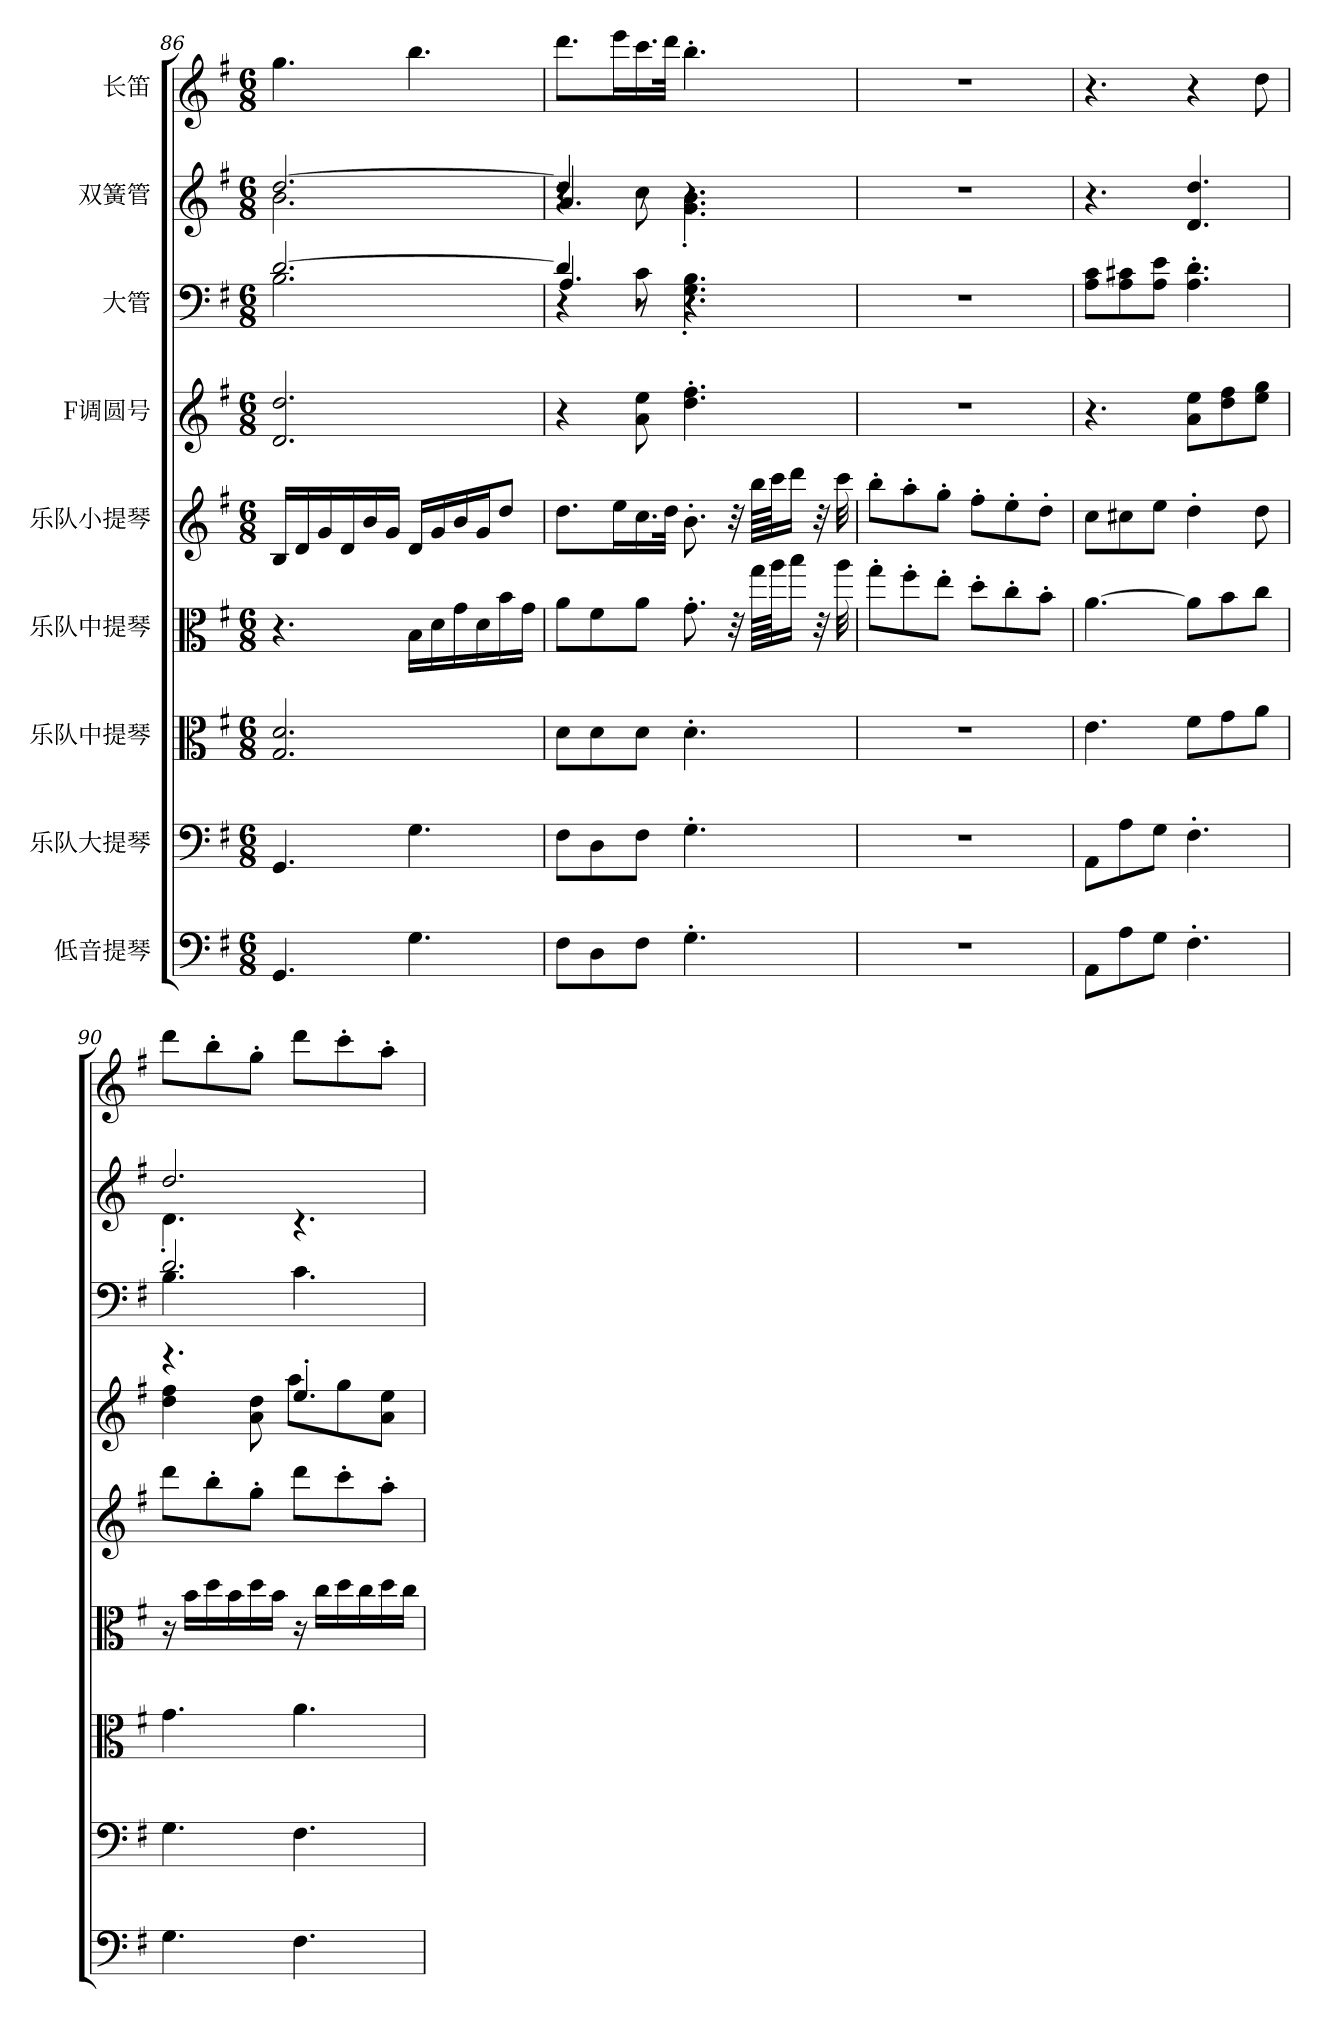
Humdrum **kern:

**kern	**kern	**kern	**kern	**kern	**kern	**kern	**kern	**kern
*part9	*part8	*part7	*part6	*part5	*part4	*part3	*part2	*part1
*staff9	*staff8	*staff7	*staff6	*staff5	*staff4	*staff3	*staff2	*staff1
*I"低音提琴	*I"乐队大提琴	*I"乐队中提琴	*I"乐队中提琴	*I"乐队小提琴	*I"F调圆号	*I"大管	*I"双簧管	*I"长笛
!!LO:PB:g=z
*clefF4	*clefF4	*clefC3	*clefC3	*clefG2	*clefG2	*clefF4	*clefG2	*clefG2
*ITrd7c12	*	*	*	*	*ITrd4c7	*	*	*
*k[f#]	*k[f#]	*k[f#]	*k[f#]	*k[f#]	*k[]	*k[f#]	*k[f#]	*k[f#]
*M6/8	*M6/8	*M6/8	*M6/8	*M6/8	*M6/8	*M6/8	*M6/8	*M6/8
=86	=86	=86	=86	=86	=86	=86	=86	=86
*	*	*	*	*	*	*^	*^	*
4.GGG/	4.GG/	2.G/ 2.d/	4.r	16B/LL	2.G/ 2.g/	[2.d/	2.B\	[2.dd/	2.b\	4.gg\
.	.	.	.	16d/	.	.	.	.	.	.
.	.	.	.	16g/	.	.	.	.	.	.
.	.	.	.	16d/	.	.	.	.	.	.
.	.	.	.	16b/	.	.	.	.	.	.
.	.	.	.	16g/JJ	.	.	.	.	.	.
4.GG\	4.G\	.	16B\LL	16d/LL	.	.	.	.	.	4.bb\
.	.	.	16d\	16g/	.	.	.	.	.	.
.	.	.	16g\	16b/	.	.	.	.	.	.
.	.	.	16d\	16g/J	.	.	.	.	.	.
.	.	.	16b\	8dd/J	.	.	.	.	.	.
.	.	.	16g\JJ	.	.	.	.	.	.	.
=87	=87	=87	=87	=87	=87	=87	=87	=87	=87	=87
*	*	*	*	*	*	*	*^	*	*^	*
8FF#\L	8F#\L	8d\L	8a\L	8.dd\L	4r	4d/]	4r	4.A/	4dd/]	4r	4.a/	8.ddd\L
8DD\	8D\	8d\	8f#\	.	.	.	.	.	.	.	.	.
.	.	.	.	16ee\L	.	.	.	.	.	.	.	16eee\L
8FF#\J	8F#\J	8d\J	8a\J	16.cc\	8d\ 8a\	8r	8c\	.	8r	8cc\	.	16.ccc\
.	.	.	.	32dd\JJk	.	.	.	.	.	.	.	32ddd\JJk
4.GG'\	4.G'\	4.d'\	8.g'\	8.b'\	4.g\' 4.b\'	4.r	4.G\' 4.B\'	4.r	4.r	4.g\' 4.b\'	4.r	4.bb'\
.	.	.	32r	32r	.	.	.	.	.	.	.	.
.	.	.	64gg\LLLL	64bb\LLLL	.	.	.	.	.	.	.	.
.	.	.	64aa\JJ	64ccc\JJ	.	.	.	.	.	.	.	.
.	.	.	16bb\JJ	16ddd\JJ	.	.	.	.	.	.	.	.
.	.	.	32r	32r	.	.	.	.	.	.	.	.
.	.	.	32aa\	32ccc\	.	.	.	.	.	.	.	.
*	*	*	*	*	*	*v	*v	*v	*	*	*	*
*	*	*	*	*	*	*	*v	*v	*v	*
=88	=88	=88	=88	=88	=88	=88	=88	=88
2.r	2.r	2.r	8gg'\L	8bb'\L	2.r	2.r	2.r	2.r
.	.	.	8ff#'\	8aa'\	.	.	.	.
.	.	.	8ee'\J	8gg'\J	.	.	.	.
.	.	.	8dd'\L	8ff#'\L	.	.	.	.
.	.	.	8cc'\	8ee'\	.	.	.	.
.	.	.	8b'\J	8dd'\J	.	.	.	.
!!LO:PB:g=z
=89	=89	=89	=89	=89	=89	=89	=89	=89
8AAA\L	8AA\L	4.e\	[4.a\	8cc\L	4.r	8A\ 8c\L	4.r	4.r
8AA\	8A\	.	.	8cc#X\	.	8A\ 8c#X\	.	.
8GG\J	8G\J	.	.	8ee\J	.	8A\ 8e\J	.	.
4.FF#'\	4.F#'\	8f#\L	8a\L]	4dd'\	8d\ 8a\L	4.A\' 4.d\'	4.d/ 4.dd/	4r
.	.	8g\	8b\	.	8g\ 8b\	.	.	.
.	.	8a\J	8cc\J	8dd\	8a\ 8cc\J	.	.	8dd\
=90	=90	=90	=90	=90	=90	=90	=90	=90
*	*	*	*	*	*^	*^	*^	*
4.GG\	4.G\	4.g\	16r	8ddd\L	4.r	4g\ 4b\	2.d/	4.B\	2.dd/	4.d'\	8ddd\L
.	.	.	16b\LL	.	.	.	.	.	.	.	.
.	.	.	16dd\	8bb'\	.	.	.	.	.	.	8bb'\
.	.	.	16b\	.	.	.	.	.	.	.	.
.	.	.	16dd\	8gg'\J	.	8d\ 8g\	.	.	.	.	8gg'\J
.	.	.	16b\JJ	.	.	.	.	.	.	.	.
4.FF#\	4.F#\	4.a\	16r	8ddd\L	4.a'/	8dd\L	.	4.c\	.	4.r	8ddd\L
.	.	.	16cc\LL	.	.	.	.	.	.	.	.
.	.	.	16dd\	8ccc'\	.	8cc\	.	.	.	.	8ccc'\
.	.	.	16cc\	.	.	.	.	.	.	.	.
.	.	.	16dd\	8aa'\J	.	8d\ 8a\J	.	.	.	.	8aa'\J
.	.	.	16cc\JJ	.	.	.	.	.	.	.	.
*	*	*	*	*	*v	*v	*	*	*v	*v	*
*	*	*	*	*	*	*v	*v	*	*
=	=	=	=	=	=	=	=	=
*-	*-	*-	*-	*-	*-	*-	*-	*-
